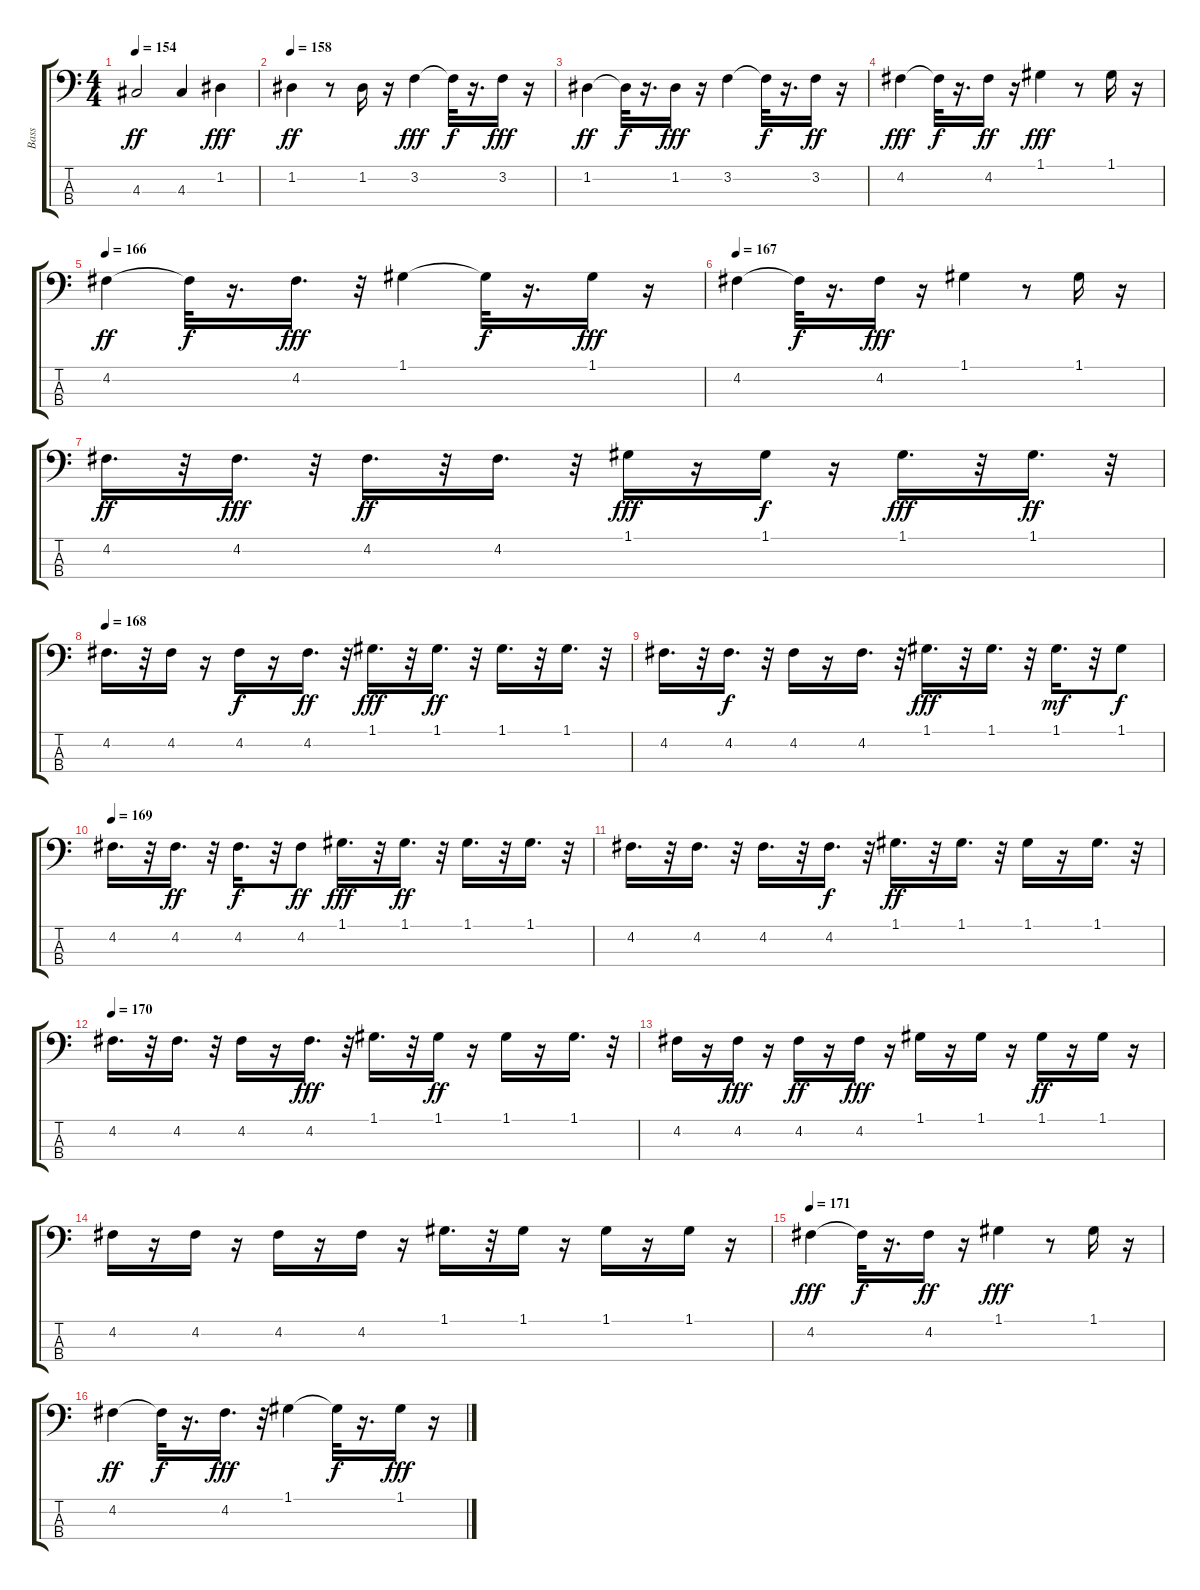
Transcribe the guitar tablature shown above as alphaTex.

\track ("Bass" "Bass") {instrument acousticbass}
\staff {score tabs}
\tuning (G2 D2 A1 E1) {hide}
\ts (4 4)
\tempo 154
\clef f4
\ks c
4.3.2{dy ff} 4.3.4 1.2.4{dy fff} |
\tempo 158
1.2.4{dy ff} r.8 1.2.16 r.16 3.2.4{dy fff} 3.2{t}.32{dy f} r.16{d} 3.2.16{dy fff} r.16 |
1.2.4{dy ff} 1.2{t}.32{dy f} r.16{d} 1.2.16{dy fff} r.16 3.2.4 3.2{t}.32{dy f} r.16{d} 3.2.16{dy ff} r.16 |
4.2.4{dy fff} 4.2{t}.32{dy f} r.16{d} 4.2.16{dy ff} r.16 1.1.4{dy fff} r.8 1.1.16 r.16 |
\tempo 166
4.2.4{dy ff} 4.2{t}.32{dy f} r.16{d} 4.2.16{d dy fff} r.32 1.1.4 1.1{t}.32{dy f} r.16{d} 1.1.16{dy fff} r.16 |
\tempo 167
4.2.4 4.2{t}.32{dy f} r.16{d} 4.2.16{dy fff} r.16 1.1.4 r.8 1.1.16 r.16 |
4.2.16{d dy ff} r.32 4.2.16{d dy fff} r.32 4.2.16{d dy ff} r.32 4.2.16{d} r.32 1.1.16{dy fff} r.16 1.1.16{dy f} r.16 1.1.16{d dy fff} r.32 1.1.16{d dy ff} r.32 |
\tempo 168
4.2.16{d} r.32 4.2.16 r.16 4.2.16{dy f} r.16 4.2.16{d dy ff} r.32 1.1.16{d dy fff} r.32 1.1.16{d dy ff} r.32 1.1.16{d} r.32 1.1.16{d} r.32 |
4.2.16{d} r.32 4.2.16{d dy f} r.32 4.2.16 r.16 4.2.16{d} r.32 1.1.16{d dy fff} r.32 1.1.16{d} r.32 1.1.16{d dy mf} r.32 1.1.8{dy f} |
\tempo 169
4.2.16{d} r.32 4.2.16{d dy ff} r.32 4.2.16{d dy f} r.32 4.2.8{dy ff} 1.1.16{d dy fff} r.32 1.1.16{d dy ff} r.32 1.1.16{d} r.32 1.1.16{d} r.32 |
4.2.16{d} r.32 4.2.16{d} r.32 4.2.16{d} r.32 4.2.16{d dy f} r.32 1.1.16{d dy ff} r.32 1.1.16{d} r.32 1.1.16 r.16 1.1.16{d} r.32 |
\tempo 170
4.2.16{d} r.32 4.2.16{d} r.32 4.2.16 r.16 4.2.16{d dy fff} r.32 1.1.16{d} r.32 1.1.16{dy ff} r.16 1.1.16 r.16 1.1.16{d} r.32 |
4.2.16 r.16 4.2.16{dy fff} r.16 4.2.16{dy ff} r.16 4.2.16{dy fff} r.16 1.1.16 r.16 1.1.16 r.16 1.1.16{dy ff} r.16 1.1.16 r.16 |
4.2.16 r.16 4.2.16 r.16 4.2.16 r.16 4.2.16 r.16 1.1.16{d} r.32 1.1.16 r.16 1.1.16 r.16 1.1.16 r.16 |
\tempo 171
4.2.4{dy fff} 4.2{t}.32{dy f} r.16{d} 4.2.16{dy ff} r.16 1.1.4{dy fff} r.8 1.1.16 r.16 |
4.2.4{dy ff} 4.2{t}.32{dy f} r.16{d} 4.2.16{d dy fff} r.32 1.1.4 1.1{t}.32{dy f} r.16{d} 1.1.16{dy fff} r.16
